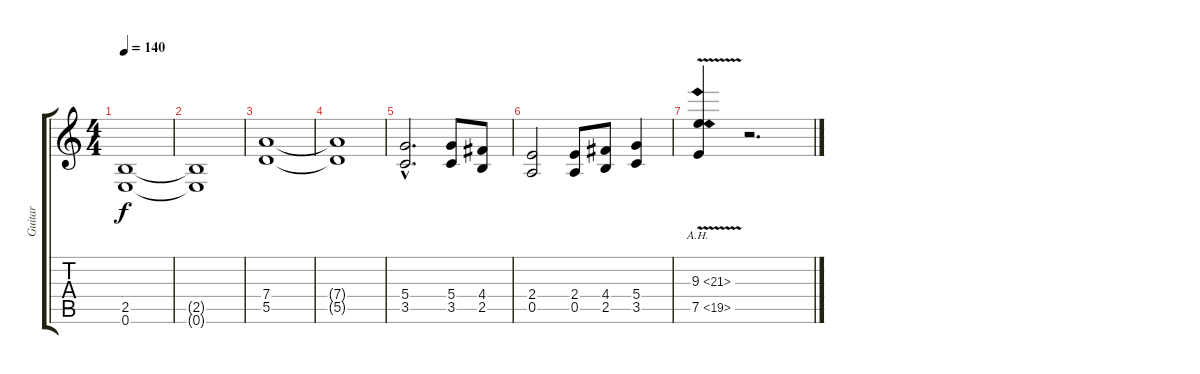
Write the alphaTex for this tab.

\track ("Guitar " "Guitar ") {instrument distortionguitar}
\staff {score tabs}
\tuning (E4 B3 G3 D3 A2 E2) {hide}
\ts (4 4)
\tempo 140
\clef g2
\ks c
(2.5 0.6).1{dy f} |
(2.5{t} 0.6{t}).1 |
(7.4 5.5).1 |
(7.4{t} 5.5{t}).1 |
(5.4{hac} 3.5{hac}).2{d} (5.4 3.5).8 (4.4 2.5).8 |
(2.4 0.5).2 (2.4 0.5).8 (4.4 2.5).8 (5.4 3.5).4 |
(9.3{ah 12} 7.5{ah 12 v}).4 r.2{d}
